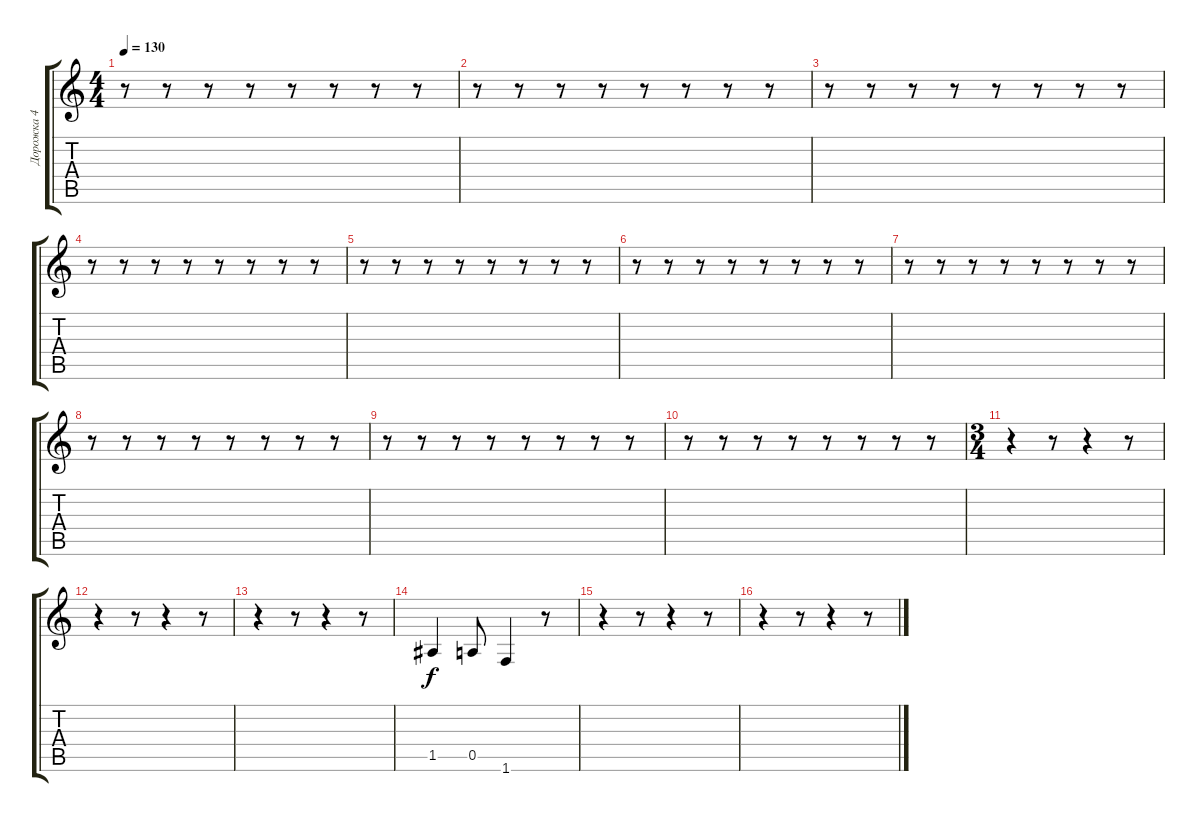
\track ("Дорожка 4" "Дорожка 4") {instrument electricbasspick}
\staff {score tabs}
\tuning (E4 B3 G3 D3 A2 E2) {hide}
\ts (4 4)
\tempo 130
\clef g2
\ks c
r.8{dy f} r.8 r.8 r.8 r.8 r.8 r.8 r.8 |
r.8 r.8 r.8 r.8 r.8 r.8 r.8 r.8 |
r.8 r.8 r.8 r.8 r.8 r.8 r.8 r.8 |
r.8 r.8 r.8 r.8 r.8 r.8 r.8 r.8 |
r.8 r.8 r.8 r.8 r.8 r.8 r.8 r.8 |
r.8 r.8 r.8 r.8 r.8 r.8 r.8 r.8 |
r.8 r.8 r.8 r.8 r.8 r.8 r.8 r.8 |
r.8 r.8 r.8 r.8 r.8 r.8 r.8 r.8 |
r.8 r.8 r.8 r.8 r.8 r.8 r.8 r.8 |
r.8 r.8 r.8 r.8 r.8 r.8 r.8 r.8 |
\ts (3 4)
r.4 r.8 r.4 r.8 |
r.4 r.8 r.4 r.8 |
r.4 r.8 r.4 r.8 |
1.5.4 0.5.8 1.6.4 r.8 |
r.4 r.8 r.4 r.8 |
r.4 r.8 r.4 r.8
